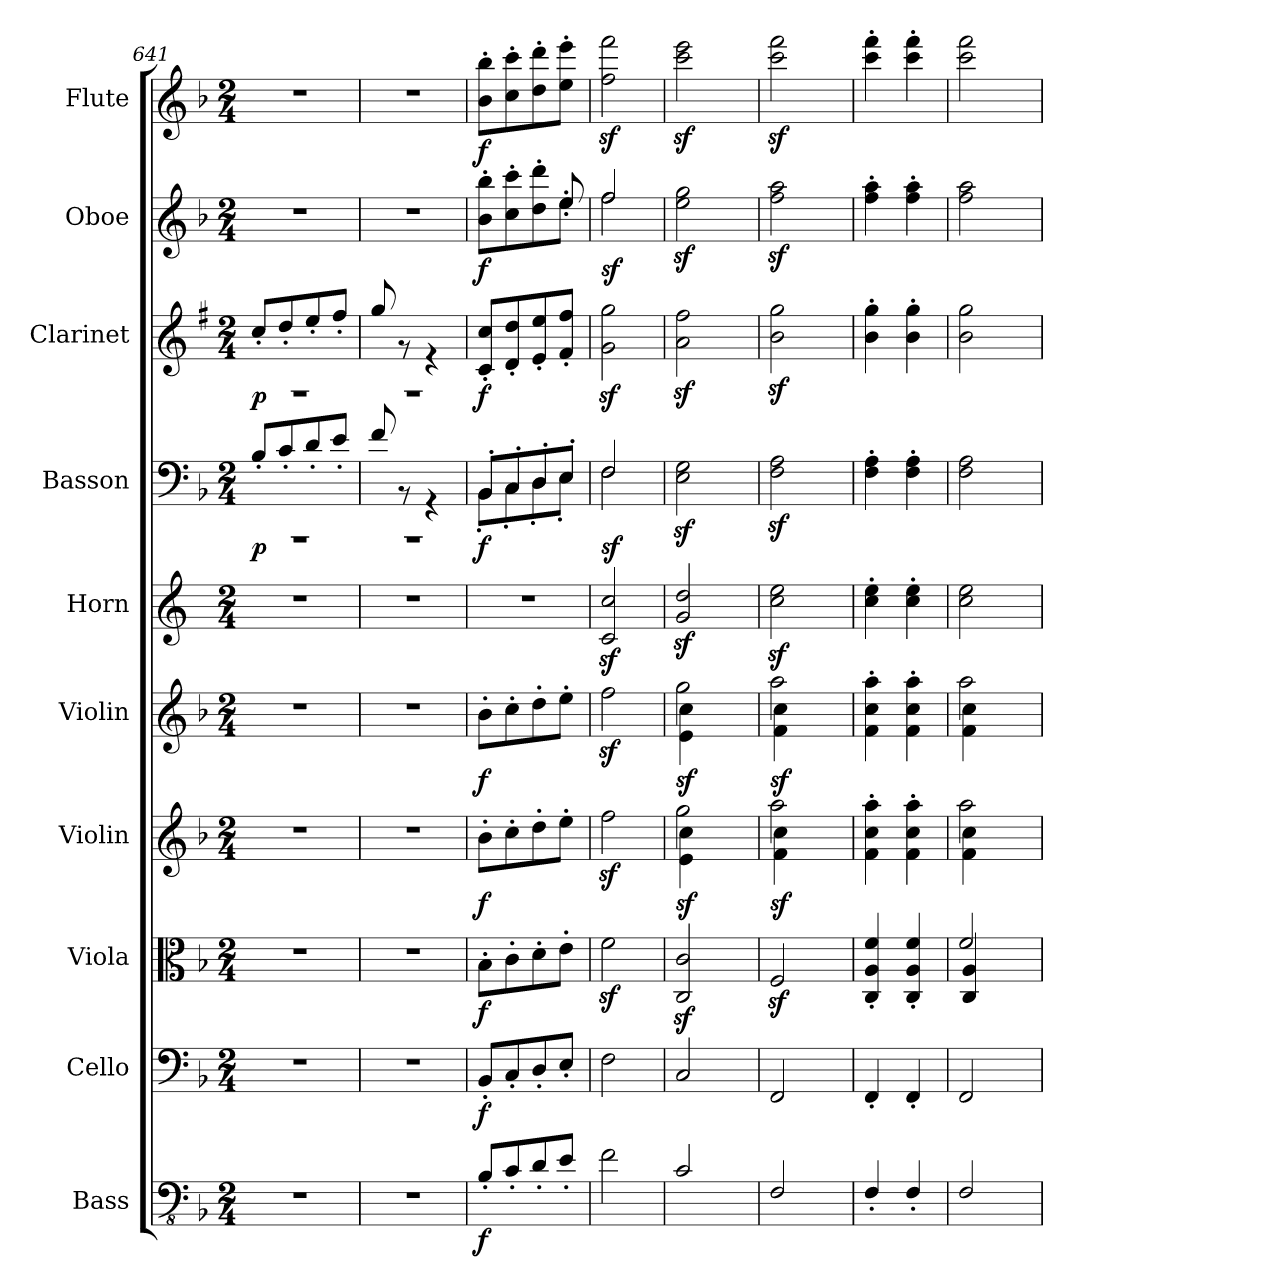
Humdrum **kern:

**kern	**dynam	**kern	**dynam	**kern	**dynam	**kern	**dynam	**kern	**dynam	**kern	**kern	**dynam	**kern	**dynam	**kern	**dynam	**kern	**dynam
*part10	*part10	*part9	*part9	*part8	*part8	*part7	*part7	*part6	*part6	*part5	*part4	*part4	*part3	*part3	*part2	*part2	*part1	*part1
*staff10	*staff10	*staff9	*staff9	*staff8	*staff8	*staff7	*staff7	*staff6	*staff6	*staff5	*staff4	*staff4	*staff3	*staff3	*staff2	*staff2	*staff1	*staff1
*I"Bass	*	*I"Cello	*	*I"Viola	*	*I"Violin	*	*I"Violin	*	*I"Horn	*I"Basson	*	*I"Clarinet	*	*I"Oboe	*	*I"Flute	*
*	*	*	*	*I'Vla	*	*I'Vln	*	*I'Vln	*	*I'Hn	*I'Bsn	*	*I'Cl	*	*I'Ob	*	*I'Fl	*
*clefFv4	*	*clefF4	*	*clefC3	*	*clefG2	*	*clefG2	*	*clefG2	*clefF4	*	*clefG2	*	*clefG2	*	*clefG2	*
*ITrd7c12	*	*	*	*	*	*	*	*	*	*ITrd4c7	*	*	*ITrd1c2	*	*	*	*	*
*k[b-]	*	*k[b-]	*	*k[b-]	*	*k[b-]	*	*k[b-]	*	*k[b-]	*k[b-]	*	*k[b-]	*	*k[b-]	*	*k[b-]	*
*M2/4	*	*M2/4	*	*M2/4	*	*M2/4	*	*M2/4	*	*M2/4	*M2/4	*	*M2/4	*	*M2/4	*	*M2/4	*
=641	=641	=641	=641	=641	=641	=641	=641	=641	=641	=641	=641	=641	=641	=641	=641	=641	=641	=641
*	*	*	*	*	*	*	*	*	*	*	*^	*	*^	*	*	*	*	*
!	!	!	!	!	!	!	!	!	!	!	!	!	!LO:DY:b	!	!	!LO:DY:b	!	!	!	!
2r	.	2r	.	2r	.	2r	.	2r	.	2r	2rAAA	8B-'/L	p	2rF	8b-'/L	p	2r	.	2r	.
.	.	.	.	.	.	.	.	.	.	.	.	8c'/	.	.	8cc'/	.	.	.	.	.
.	.	.	.	.	.	.	.	.	.	.	.	8d'/	.	.	8dd'/	.	.	.	.	.
.	.	.	.	.	.	.	.	.	.	.	.	8e'/J	.	.	8ee'/J	.	.	.	.	.
=642	=642	=642	=642	=642	=642	=642	=642	=642	=642	=642	=642	=642	=642	=642	=642	=642	=642	=642	=642	=642
2r	.	2r	.	2r	.	2r	.	2r	.	2r	2rAAA	8f/	.	2rF	8ff/	.	2r	.	2r	.
.	.	.	.	.	.	.	.	.	.	.	.	8r	.	.	8r	.	.	.	.	.
.	.	.	.	.	.	.	.	.	.	.	.	4r	.	.	4r	.	.	.	.	.
=643	=643	=643	=643	=643	=643	=643	=643	=643	=643	=643	=643	=643	=643	=643	=643	=643	=643	=643	=643	=643
*	*	*	*	*	*	*	*	*	*	*	*	*	*	*	*	*	*^	*	*	*
!	!LO:DY:b	!	!LO:DY:b	!	!LO:DY:b	!	!LO:DY:b	!	!LO:DY:b	!	!	!	!LO:DY:b	!	!	!LO:DY:b	!	!	!LO:DY:b	!	!LO:DY:b
*	*	*	*	*	*	*	*	*	*	*	*	*	*	*v	*v	*	*	*	*	*	*
8BBB-'/L	f	8BB-'/L	f	8B-'\L	f	8b-'\L	f	8b-'\L	f	2r	8BB-'/L	8BB-'\L	f	8B-/' 8b-/'L	f	8b-\' 8bb-\'L	4.ryy	f	8b-\' 8bb-\'L	f
8CC'/	.	8C'/	.	8c'\	.	8cc'\	.	8cc'\	.	.	8C'/	8C'\	.	8c/' 8cc/'	.	8cc\' 8ccc\'	.	.	8cc\' 8ccc\'	.
8DD'/	.	8D'/	.	8d'\	.	8dd'\	.	8dd'\	.	.	8D'/	8D'\	.	8d/' 8dd/'	.	8dd\' 8ddd\'	.	.	8dd\' 8ddd\'	.
8EE'/J	.	8E'/J	.	8e'\J	.	8ee'\J	.	8ee'\J	.	.	8E'/J	8E'\J	.	8e/' 8ee/'J	.	8ee'\J	8ee'/	.	8ee\' 8eee\'J	.
=644	=644	=644	=644	=644	=644	=644	=644	=644	=644	=644	=644	=644	=644	=644	=644	=644	=644	=644	=644	=644
!	!	!	!	!	!	!	!	!	!	!	!	!	!LO:DY:b	!	!	!	!	!LO:DY:b	!	!
2FF\	.	2F\	.	2fz<\	.	2ffz<\	.	2ffz<\	.	2F/z< 2f/z<	2F/	2F\	sf	2f\z< 2ff\z<	.	2ff/	2ff\	sf	2ff\z< 2fff\z<	.
=645	=645	=645	=645	=645	=645	=645	=645	=645	=645	=645	=645	=645	=645	=645	=645	=645	=645	=645	=645	=645
*	*	*	*	*	*	*^	*	*^	*	*	*	*	*	*	*	*	*	*	*	*
!	!	!	!	!	!	!	!	!LO:DY:b	!	!	!LO:DY:b	!	!	!	!	!	!	!	!	!	!	!
*	*	*	*	*	*	*	*	*	*	*	*	*	*v	*v	*	*	*	*v	*v	*	*	*
2CC/	.	2C/	.	2C/z< 2c/z<	.	2gg\	4e\ 4cc\	sf	2gg\	4e\ 4cc\	sf	2c/z< 2g/z<	2E\z< 2G\z<	.	2g\z< 2ee\z<	.	2ee\z< 2gg\z<	.	2ccc\z< 2eee\z<	.
.	.	.	.	.	.	.	4ryy	.	.	4ryy	.	.	.	.	.	.	.	.	.	.
=646	=646	=646	=646	=646	=646	=646	=646	=646	=646	=646	=646	=646	=646	=646	=646	=646	=646	=646	=646	=646
!	!	!	!	!	!	!	!	!LO:DY:b	!	!	!LO:DY:b	!	!	!	!	!	!	!	!	!
2FFF/	.	2FF/	.	2Fz</	.	2aa\	4f\ 4cc\	sf	2aa\	4f\ 4cc\	sf	2f\z< 2a\z<	2F\z< 2A\z<	.	2a\z< 2ff\z<	.	2ff\z< 2aa\z<	.	2ccc\z< 2fff\z<	.
.	.	.	.	.	.	.	4ryy	.	.	4ryy	.	.	.	.	.	.	.	.	.	.
*	*	*	*	*	*	*v	*v	*	*	*	*	*	*	*	*	*	*	*	*	*
*	*	*	*	*	*	*	*	*v	*v	*	*	*	*	*	*	*	*	*	*
=647	=647	=647	=647	=647	=647	=647	=647	=647	=647	=647	=647	=647	=647	=647	=647	=647	=647	=647
4FFF'/	.	4FF'/	.	4C/' 4A/' 4f/'	.	4f\' 4cc\' 4aa\'	.	4f\' 4cc\' 4aa\'	.	4f\' 4a\'	4F\' 4A\'	.	4a\' 4ff\'	.	4ff\' 4aa\'	.	4ccc\' 4fff\'	.
4FFF'/	.	4FF'/	.	4C/' 4A/' 4f/'	.	4f\' 4cc\' 4aa\'	.	4f\' 4cc\' 4aa\'	.	4f\' 4a\'	4F\' 4A\'	.	4a\' 4ff\'	.	4ff\' 4aa\'	.	4ccc\' 4fff\'	.
=648	=648	=648	=648	=648	=648	=648	=648	=648	=648	=648	=648	=648	=648	=648	=648	=648	=648	=648
*	*	*	*	*^	*	*^	*	*^	*	*	*	*	*	*	*	*	*	*
2FFF/	.	2FF/	.	2f/	4C/ 4A/	.	2aa\	4f\ 4cc\	.	2aa\	4f\ 4cc\	.	2f\ 2a\	2F\ 2A\	.	2a\ 2ff\	.	2ff\ 2aa\	.	2ccc\ 2fff\	.
.	.	.	.	.	4ryy	.	.	4ryy	.	.	4ryy	.	.	.	.	.	.	.	.	.	.
*	*	*	*	*v	*v	*	*	*	*	*v	*v	*	*	*	*	*	*	*	*	*	*
*	*	*	*	*	*	*v	*v	*	*	*	*	*	*	*	*	*	*	*	*
=	=	=	=	=	=	=	=	=	=	=	=	=	=	=	=	=	=	=
*-	*-	*-	*-	*-	*-	*-	*-	*-	*-	*-	*-	*-	*-	*-	*-	*-	*-	*-
